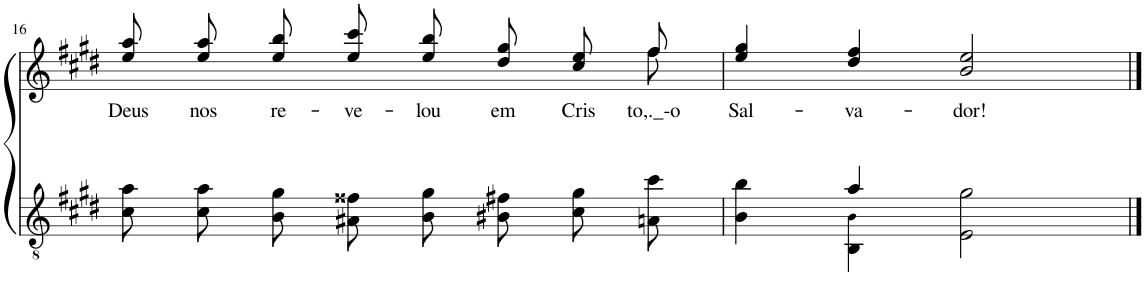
**kern	**kern	**text
*part2	*part1	*part1
*staff2	*staff1	*staff1
*I"Parte III e IV	*I"Parte I e II	*
!!LO:PB:g=z
*clefGv2	*clefG2	*
*Trd5c9	*Trd5c9	*
*k[f#c#g#d#]	*k[f#c#g#d#]	*
*M4/4	*M4/4	*
=16	=16	=16
!	!	!LO:LY:b
*	*^	*
8c#\ 8a\L	8ee\ 8aa\L	2..ryy	Deus
!	!	!	!LO:LY:b
8c#\ 8a\J	8ee\ 8aa\J	.	nos
!	!	!	!LO:LY:b
8B\ 8g#\L	8ee\ 8bb\L	.	re-
!	!	!	!LO:LY:b
8A#X\ 8f##X\J	8ee\ 8ccc#\J	.	-ve-
!	!	!	!LO:LY:b
8B\ 8g#\L	8ee\ 8bb\L	.	-lou
!	!	!	!LO:LY:b
8B#X\ 8f#X\J	8dd#\ 8gg#\J	.	em
!	!	!	!LO:LY:b
8c#\ 8g#\L	8cc#\ 8ee\L	.	Cris-
!	!	!	!LO:LY:b
8An\ 8cc#\J	8ff#\J	8ff#\	-to,._-o
=17	=17	=17	=17
*^	*	*	*
!	!	!	!	!LO:LY:b
*	*	*v	*v	*
4ryy	4B\ 4b\	4ee/ 4gg#/	Sal-
!	!	!	!LO:LY:b
4a/	4BB\ 4B!\	4dd#/ 4ff#/	-va-
!	!	!	!LO:LY:b
2ryy	2E\ 2g#\	2b/ 2ee/	-dor!
*v	*v	*	*
==	==	==
*-	*-	*-
